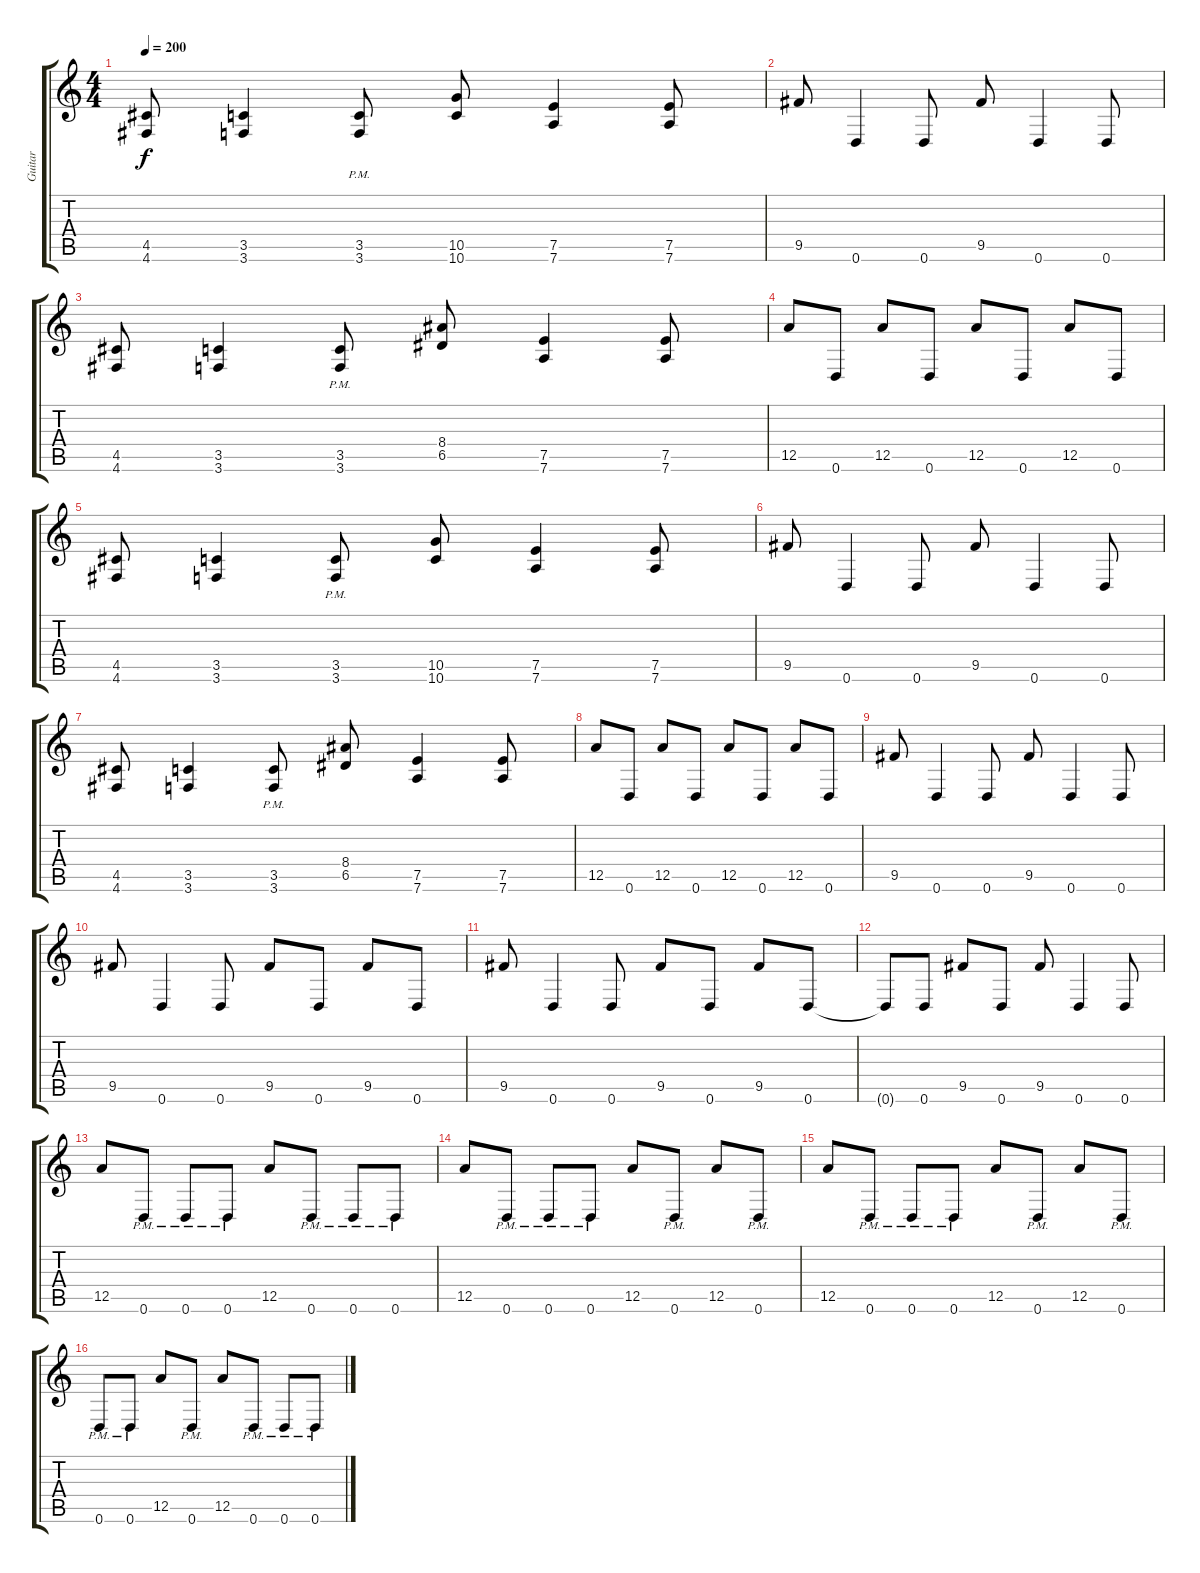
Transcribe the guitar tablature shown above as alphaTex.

\track ("Guitar " "Guitar ") {instrument overdrivenguitar}
\staff {score tabs}
\tuning (E4 B3 G3 D3 A2 D2) {hide}
\ts (4 4)
\tempo 200
\clef g2
\ks c
(4.5 4.6).8{dy f} (3.5 3.6).4 (3.5{pm} 3.6{pm}).8 (10.5 10.6).8 (7.5 7.6).4 (7.5 7.6).8 |
9.5.8 0.6.4 0.6.8 9.5.8 0.6.4 0.6.8 |
(4.5 4.6).8 (3.5 3.6).4 (3.5{pm} 3.6{pm}).8 (8.4 6.5).8 (7.5 7.6).4 (7.5 7.6).8 |
12.5.8 0.6.8 12.5.8 0.6.8 12.5.8 0.6.8 12.5.8 0.6.8 |
(4.5 4.6).8 (3.5 3.6).4 (3.5{pm} 3.6{pm}).8 (10.5 10.6).8 (7.5 7.6).4 (7.5 7.6).8 |
9.5.8 0.6.4 0.6.8 9.5.8 0.6.4 0.6.8 |
(4.5 4.6).8 (3.5 3.6).4 (3.5{pm} 3.6{pm}).8 (8.4 6.5).8 (7.5 7.6).4 (7.5 7.6).8 |
12.5.8 0.6.8 12.5.8 0.6.8 12.5.8 0.6.8 12.5.8 0.6.8 |
9.5.8 0.6.4 0.6.8 9.5.8 0.6.4 0.6.8 |
9.5.8 0.6.4 0.6.8 9.5.8 0.6.8 9.5.8 0.6.8 |
9.5.8 0.6.4 0.6.8 9.5.8 0.6.8 9.5.8 0.6.8 |
0.6{t}.8 0.6.8 9.5.8 0.6.8 9.5.8 0.6.4 0.6.8 |
12.5.8 0.6{pm}.8 0.6{pm}.8 0.6{pm}.8 12.5.8 0.6{pm}.8 0.6{pm}.8 0.6{pm}.8 |
12.5.8 0.6{pm}.8 0.6{pm}.8 0.6{pm}.8 12.5.8 0.6{pm}.8 12.5.8 0.6{pm}.8 |
12.5.8 0.6{pm}.8 0.6{pm}.8 0.6{pm}.8 12.5.8 0.6{pm}.8 12.5.8 0.6{pm}.8 |
0.6{pm}.8 0.6{pm}.8 12.5.8 0.6{pm}.8 12.5.8 0.6{pm}.8 0.6{pm}.8 0.6{pm}.8
